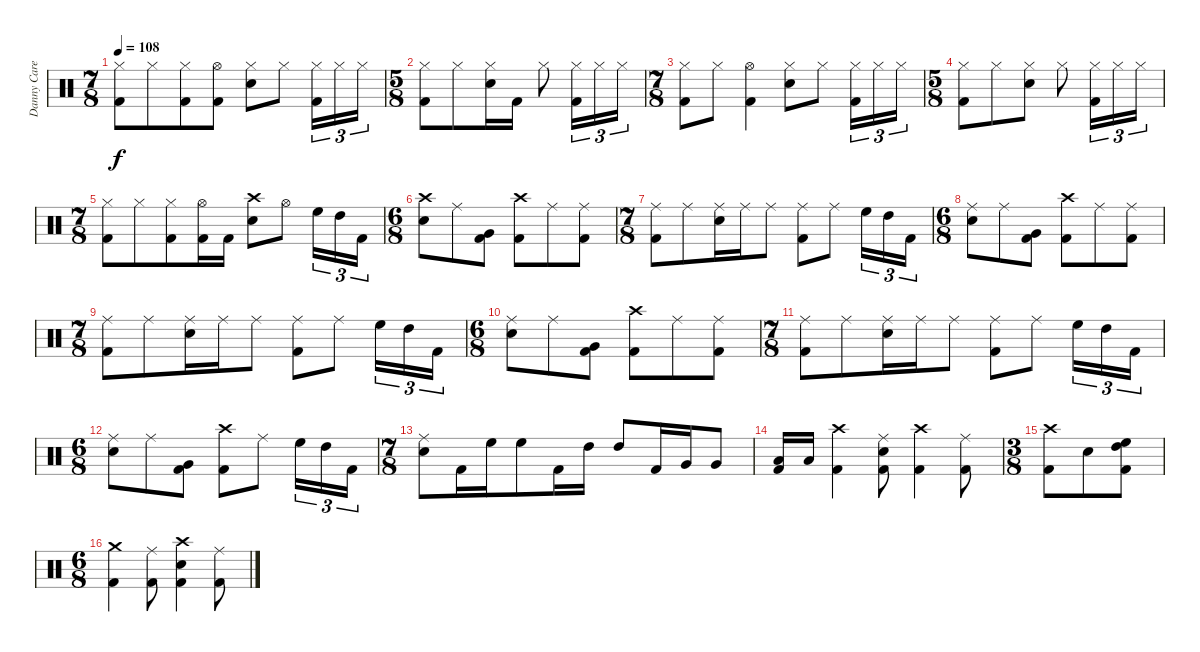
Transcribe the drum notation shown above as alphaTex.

\track ("Danny Carey" "Danny Care") {instrument percussion}
\staff {score}
\articulation defaults
\ts (7 8)
\tempo 108
\clef neutral
\ks c
("Hi-Hat (closed)" "Kick (hit) 2").8{dy f} "Hi-Hat (closed)".8 ("Hi-Hat (closed)" "Kick (hit) 2").8 ("Hi-Hat (open)" "Kick (hit) 2").8 ("Hi-Hat (closed)" "Electric Snare (hit)").8 "Hi-Hat (closed)".8 ("Hi-Hat (closed)" "Kick (hit) 2").16{tu (3 2)} "Hi-Hat (closed)".16{tu (3 2)} "Hi-Hat (closed)".16{tu (3 2)} |
\ts (5 8)
("Hi-Hat (closed)" "Kick (hit) 2").8 "Hi-Hat (closed)".8 ("Hi-Hat (closed)" "Electric Snare (hit)").16 "Kick (hit) 2".16 "Hi-Hat (closed)".8 ("Hi-Hat (closed)" "Kick (hit) 2").16{tu (3 2)} "Hi-Hat (closed)".16{tu (3 2)} "Hi-Hat (closed)".16{tu (3 2)} |
\ts (7 8)
("Hi-Hat (closed)" "Kick (hit) 2").8 "Hi-Hat (closed)".8 ("Hi-Hat (open)" "Kick (hit) 2").4 ("Hi-Hat (closed)" "Electric Snare (hit)").8 "Hi-Hat (closed)".8 ("Hi-Hat (closed)" "Kick (hit) 2").16{tu (3 2)} "Hi-Hat (closed)".16{tu (3 2)} "Hi-Hat (closed)".16{tu (3 2)} |
\ts (5 8)
("Hi-Hat (closed)" "Kick (hit) 2").8 "Hi-Hat (closed)".8 ("Hi-Hat (closed)" "Electric Snare (hit)").8 "Hi-Hat (closed)".8 ("Hi-Hat (closed)" "Kick (hit) 2").16{tu (3 2)} "Hi-Hat (closed)".16{tu (3 2)} "Hi-Hat (closed)".16{tu (3 2)} |
\ts (7 8)
("Hi-Hat (closed)" "Kick (hit) 2").8 "Hi-Hat (closed)".8 ("Hi-Hat (closed)" "Kick (hit) 2").8 ("Hi-Hat (open)" "Kick (hit) 2").16 "Kick (hit) 2".16 ("Crash high (hit)" "Electric Snare (hit)").8 "Hi-Hat (open)".8 "High Floor Tom (hit)".16{tu (3 2)} "High Tom (hit)".16{tu (3 2)} "Kick (hit) 2".16{tu (3 2)} |
\ts (6 8)
("Crash high (hit)" "Electric Snare (hit)").8 "Ride (middle)".8 ("Very Low Tom (hit)" "Kick (hit) 2").8 ("Crash high (hit)" "Kick (hit) 2").8 "Ride (middle)".8 ("Ride (middle)" "Kick (hit) 2").8 |
\ts (7 8)
("Ride (middle)" "Kick (hit) 2").8 "Ride (middle)".8 ("Ride (middle)" "Electric Snare (hit)").16 "Ride (middle)".16 "Ride (middle)".8 ("Ride (middle)" "Kick (hit) 2").8 "Ride (middle)".8 "High Floor Tom (hit)".16{tu (3 2)} "High Tom (hit)".16{tu (3 2)} "Kick (hit) 2".16{tu (3 2)} |
\ts (6 8)
("Ride (middle)" "Electric Snare (hit)").8 "Ride (middle)".8 ("Very Low Tom (hit)" "Kick (hit) 2").8 ("Crash high (hit)" "Kick (hit) 2").8 "Ride (middle)".8 ("Ride (middle)" "Kick (hit) 2").8 |
\ts (7 8)
("Ride (middle)" "Kick (hit) 2").8 "Ride (middle)".8 ("Ride (middle)" "Electric Snare (hit)").16 "Ride (middle)".16 "Ride (middle)".8 ("Ride (middle)" "Kick (hit) 2").8 "Ride (middle)".8 "High Floor Tom (hit)".16{tu (3 2)} "High Tom (hit)".16{tu (3 2)} "Kick (hit) 2".16{tu (3 2)} |
\ts (6 8)
("Ride (middle)" "Electric Snare (hit)").8 "Ride (middle)".8 ("Very Low Tom (hit)" "Kick (hit) 2").8 ("Crash high (hit)" "Kick (hit) 2").8 "Ride (middle)".8 ("Ride (middle)" "Kick (hit) 2").8 |
\ts (7 8)
("Ride (middle)" "Kick (hit) 2").8 "Ride (middle)".8 ("Ride (middle)" "Electric Snare (hit)").16 "Ride (middle)".16 "Ride (middle)".8 ("Ride (middle)" "Kick (hit) 2").8 "Ride (middle)".8 "High Floor Tom (hit)".16{tu (3 2)} "High Tom (hit)".16{tu (3 2)} "Kick (hit) 2".16{tu (3 2)} |
\ts (6 8)
("Ride (middle)" "Electric Snare (hit)").8 "Ride (middle)".8 ("Very Low Tom (hit)" "Kick (hit) 2").8 ("Crash high (hit)" "Kick (hit) 2").8 "Ride (middle)".8 "High Floor Tom (hit)".16{tu (3 2)} "High Tom (hit)".16{tu (3 2)} "Kick (hit) 2".16{tu (3 2)} |
\ts (7 8)
("Ride (middle)" "Electric Snare (hit)").8 "Kick (hit) 2".16 "High Floor Tom (hit)".16 "High Floor Tom (hit)".8 "Kick (hit) 2".16 "High Tom (hit)".16 "High Tom (hit)".8 "Kick (hit) 2".16 "Very Low Tom (hit)".16 "Very Low Tom (hit)".8 |
("Low Floor Tom (hit)" "Kick (hit) 2").16 "Low Floor Tom (hit)".16 ("Crash high (hit)" "Kick (hit) 2").4 ("Ride (middle)" "Electric Snare (hit)" "Kick (hit) 2").8 ("Crash high (hit)" "Kick (hit) 2").4 ("Ride (middle)" "Kick (hit) 2").8 |
\ts (3 8)
("Crash high (hit)" "Kick (hit) 2").8 "Electric Snare (hit)".8 ("High Tom (hit)" "High Floor Tom (hit)" "Kick (hit) 2").8 |
\ts (6 8)
("Crash medium (hit)" "Kick (hit) 2").4 ("Ride (middle)" "Kick (hit) 2").8 ("Crash high (hit)" "Electric Snare (hit)" "Kick (hit) 2").4 ("Ride (middle)" "Kick (hit) 2").8
